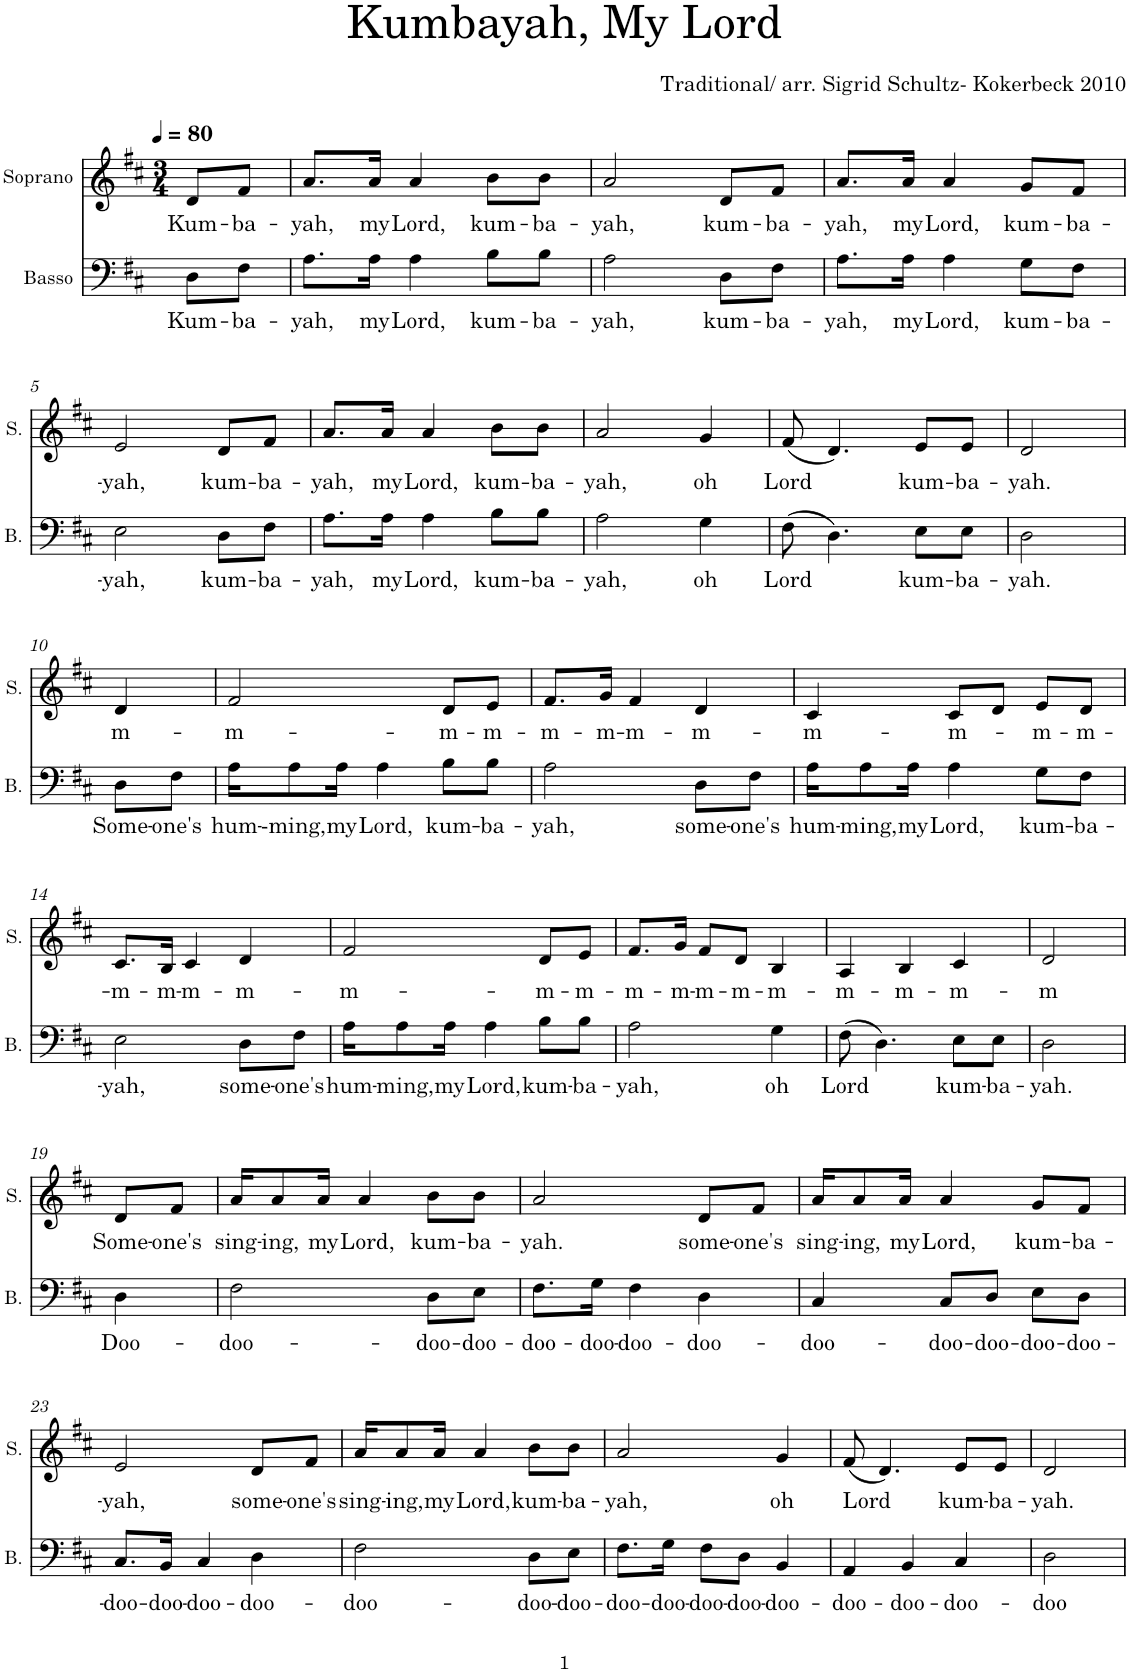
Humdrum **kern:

**kern	**text	**kern	**text
*part2	*part2	*part1	*part1
*staff2	*staff2	*staff1	*staff1
*I"Basso	*	*I"Soprano	*
*I'B.	*	*I'S.	*
*clefF4	*	*clefG2	*
*k[f#c#]	*	*k[f#c#]	*
*	*	*M3/4	*
*MM80	*	*MM80	*
=1	=1	=1	=1
!	!LO:LY:b	!	!LO:LY:b
8D\L	Kum-	8d/L	Kum-
!	!LO:LY:b	!	!LO:LY:b
8F#\J	-ba-	8f#/J	-ba-
=2	=2	=2	=2
!	!LO:LY:b	!	!LO:LY:b
8.A\L	-yah,	8.a/L	-yah,
!	!LO:LY:b	!	!LO:LY:b
16A\Jk	my	16a/Jk	my
!	!LO:LY:b	!	!LO:LY:b
4A\	Lord,	4a/	Lord,
!	!LO:LY:b	!	!LO:LY:b
8B\L	kum-	8b\L	kum-
!	!LO:LY:b	!	!LO:LY:b
8B\J	-ba-	8b\J	-ba-
=3	=3	=3	=3
!	!LO:LY:b	!	!LO:LY:b
2A\	-yah,	2a/	-yah,
!	!LO:LY:b	!	!LO:LY:b
8D\L	kum-	8d/L	kum-
!	!LO:LY:b	!	!LO:LY:b
8F#\J	-ba-	8f#/J	-ba-
=4	=4	=4	=4
!	!LO:LY:b	!	!LO:LY:b
8.A\L	-yah,	8.a/L	-yah,
!	!LO:LY:b	!	!LO:LY:b
16A\Jk	my	16a/Jk	my
!	!LO:LY:b	!	!LO:LY:b
4A\	Lord,	4a/	Lord,
!	!LO:LY:b	!	!LO:LY:b
8G\L	kum-	8g/L	kum-
!	!LO:LY:b	!	!LO:LY:b
8F#\J	-ba-	8f#/J	-ba-
!!LO:LB:g=z
=5	=5	=5	=5
!	!LO:LY:b	!	!LO:LY:b
2E\	-yah,	2e/	-yah,
!	!LO:LY:b	!	!LO:LY:b
8D\L	kum-	8d/L	kum-
!	!LO:LY:b	!	!LO:LY:b
8F#\J	-ba-	8f#/J	-ba-
=6	=6	=6	=6
!	!LO:LY:b	!	!LO:LY:b
8.A\L	-yah,	8.a/L	-yah,
!	!LO:LY:b	!	!LO:LY:b
16A\Jk	my	16a/Jk	my
!	!LO:LY:b	!	!LO:LY:b
4A\	Lord,	4a/	Lord,
!	!LO:LY:b	!	!LO:LY:b
8B\L	kum-	8b\L	kum-
!	!LO:LY:b	!	!LO:LY:b
8B\J	-ba-	8b\J	-ba-
=7	=7	=7	=7
!	!LO:LY:b	!	!LO:LY:b
2A\	-yah,	2a/	-yah,
!	!LO:LY:b	!	!LO:LY:b
4G\	oh	4g/	oh
=8	=8	=8	=8
!	!LO:LY:b	!	!LO:LY:b
(8F#\	Lord	(8f#/	Lord
4.D\)	.	4.d/)	.
!	!LO:LY:b	!	!LO:LY:b
8E\L	kum-	8e/L	kum-
!	!LO:LY:b	!	!LO:LY:b
8E\J	-ba-	8e/J	-ba-
=9	=9	=9	=9
!	!LO:LY:b	!	!LO:LY:b
2D\	-yah.	2d/	-yah.
!!LO:LB:g=z
=10	=10	=10	=10
!	!LO:LY:b	!	!LO:LY:b
8D\L	Some-	4d/	m-
!	!LO:LY:b	!	!
8F#\J	-one's	.	.
=11	=11	=11	=11
!	!LO:LY:b	!	!LO:LY:b
16A\KL	hum-	2f#/	-m-
!	!LO:LY:b	!	!
8A\	--ming,	.	.
!	!LO:LY:b	!	!
16A\Jk	my	.	.
!	!LO:LY:b	!	!
4A\	Lord,	.	.
!	!LO:LY:b	!	!LO:LY:b
8B\L	kum-	8d/L	-m-
!	!LO:LY:b	!	!LO:LY:b
8B\J	-ba-	8e/J	-m-
=12	=12	=12	=12
!	!LO:LY:b	!	!LO:LY:b
2A\	-yah,	8.f#/L	-m-
!	!	!	!LO:LY:b
.	.	16g/Jk	-m-
!	!	!	!LO:LY:b
.	.	4f#/	-m-
!	!LO:LY:b	!	!LO:LY:b
8D\L	some-	4d/	-m-
!	!LO:LY:b	!	!
8F#\J	-one's	.	.
=13	=13	=13	=13
!	!LO:LY:b	!	!LO:LY:b
16A\KL	hum-	4c#/	-m-
!	!LO:LY:b	!	!
8A\	-ming,	.	.
!	!LO:LY:b	!	!
16A\Jk	my	.	.
!	!LO:LY:b	!	!LO:LY:b
4A\	Lord,	8c#/L	-m-
.	.	8d/J	.
!	!LO:LY:b	!	!LO:LY:b
8G\L	kum-	8e/L	-m-
!	!LO:LY:b	!	!LO:LY:b
8F#\J	-ba-	8d/J	-m-
!!LO:LB:g=z
=14	=14	=14	=14
!	!LO:LY:b	!	!LO:LY:b
2E\	-yah,	8.c#/L	-m-
!	!	!	!LO:LY:b
.	.	16B/Jk	-m-
!	!	!	!LO:LY:b
.	.	4c#/	-m-
!	!LO:LY:b	!	!LO:LY:b
8D\L	some-	4d/	-m-
!	!LO:LY:b	!	!
8F#\J	-one's	.	.
=15	=15	=15	=15
!	!LO:LY:b	!	!LO:LY:b
16A\KL	hum-	2f#/	-m-
!	!LO:LY:b	!	!
8A\	-ming,	.	.
!	!LO:LY:b	!	!
16A\Jk	my	.	.
!	!LO:LY:b	!	!
4A\	Lord,	.	.
!	!LO:LY:b	!	!LO:LY:b
8B\L	kum-	8d/L	-m-
!	!LO:LY:b	!	!LO:LY:b
8B\J	-ba-	8e/J	-m-
=16	=16	=16	=16
!	!LO:LY:b	!	!LO:LY:b
2A\	-yah,	8.f#/L	-m-
!	!	!	!LO:LY:b
.	.	16g/Jk	-m-
!	!	!	!LO:LY:b
.	.	8f#/L	-m-
!	!	!	!LO:LY:b
.	.	8d/J	-m-
!	!LO:LY:b	!	!LO:LY:b
4G\	oh	4B/	-m-
=17	=17	=17	=17
!	!LO:LY:b	!	!LO:LY:b
(8F#\	Lord	4A/	-m-
4.D\)	.	.	.
!	!	!	!LO:LY:b
.	.	4B/	-m-
!	!LO:LY:b	!	!LO:LY:b
8E\L	kum-	4c#/	-m-
!	!LO:LY:b	!	!
8E\J	-ba-	.	.
=18	=18	=18	=18
!	!LO:LY:b	!	!LO:LY:b
2D\	-yah.	2d/	-m
!!LO:LB:g=z
=19	=19	=19	=19
!	!LO:LY:b	!	!LO:LY:b
4D\	Doo-	8d/L	Some-
!	!	!	!LO:LY:b
.	.	8f#/J	-one's
=20	=20	=20	=20
!	!LO:LY:b	!	!LO:LY:b
2F#\	-doo-	16a/KL	sing-
!	!	!	!LO:LY:b
.	.	8a/	-ing,
!	!	!	!LO:LY:b
.	.	16a/Jk	my
!	!	!	!LO:LY:b
.	.	4a/	Lord,
!	!LO:LY:b	!	!LO:LY:b
8D\L	-doo-	8b\L	kum-
!	!LO:LY:b	!	!LO:LY:b
8E\J	-doo-	8b\J	-ba-
=21	=21	=21	=21
!	!LO:LY:b	!	!LO:LY:b
8.F#\L	-doo-	2a/	-yah.
!	!LO:LY:b	!	!
16G\Jk	-doo-	.	.
!	!LO:LY:b	!	!
4F#\	-doo-	.	.
!	!LO:LY:b	!	!LO:LY:b
4D\	-doo-	8d/L	some-
!	!	!	!LO:LY:b
.	.	8f#/J	-one's
=22	=22	=22	=22
!	!LO:LY:b	!	!LO:LY:b
4C#/	-doo-	16a/KL	sing-
!	!	!	!LO:LY:b
.	.	8a/	-ing,
!	!	!	!LO:LY:b
.	.	16a/Jk	my
!	!LO:LY:b	!	!LO:LY:b
8C#/L	-doo-	4a/	Lord,
!	!LO:LY:b	!	!
8D/J	-doo-	.	.
!	!LO:LY:b	!	!LO:LY:b
8E\L	-doo-	8g/L	kum-
!	!LO:LY:b	!	!LO:LY:b
8D\J	-doo-	8f#/J	-ba-
!!LO:LB:g=z
=23	=23	=23	=23
!	!LO:LY:b	!	!LO:LY:b
8.C#/L	-doo-	2e/	-yah,
!	!LO:LY:b	!	!
16BB/Jk	-doo-	.	.
!	!LO:LY:b	!	!
4C#/	-doo-	.	.
!	!LO:LY:b	!	!LO:LY:b
4D\	-doo-	8d/L	some-
!	!	!	!LO:LY:b
.	.	8f#/J	-one's
=24	=24	=24	=24
!	!LO:LY:b	!	!LO:LY:b
2F#\	-doo-	16a/KL	sing-
!	!	!	!LO:LY:b
.	.	8a/	-ing,
!	!	!	!LO:LY:b
.	.	16a/Jk	my
!	!	!	!LO:LY:b
.	.	4a/	Lord,
!	!LO:LY:b	!	!LO:LY:b
8D\L	-doo-	8b\L	kum-
!	!LO:LY:b	!	!LO:LY:b
8E\J	-doo-	8b\J	-ba-
=25	=25	=25	=25
!	!LO:LY:b	!	!LO:LY:b
8.F#\L	-doo-	2a/	-yah,
!	!LO:LY:b	!	!
16G\Jk	-doo-	.	.
!	!LO:LY:b	!	!
8F#\L	-doo-	.	.
!	!LO:LY:b	!	!
8D\J	-doo-	.	.
!	!LO:LY:b	!	!LO:LY:b
4BB/	-doo-	4g/	oh
=26	=26	=26	=26
!	!LO:LY:b	!	!LO:LY:b
4AA/	-doo-	(8f#/	Lord
.	.	4.d/)	.
!	!LO:LY:b	!	!
4BB/	-doo-	.	.
!	!LO:LY:b	!	!LO:LY:b
4C#/	-doo-	8e/L	kum-
!	!	!	!LO:LY:b
.	.	8e/J	-ba-
=27	=27	=27	=27
!	!LO:LY:b	!	!LO:LY:b
2D\	-doo	2d/	-yah.
=	=	=	=
*-	*-	*-	*-
